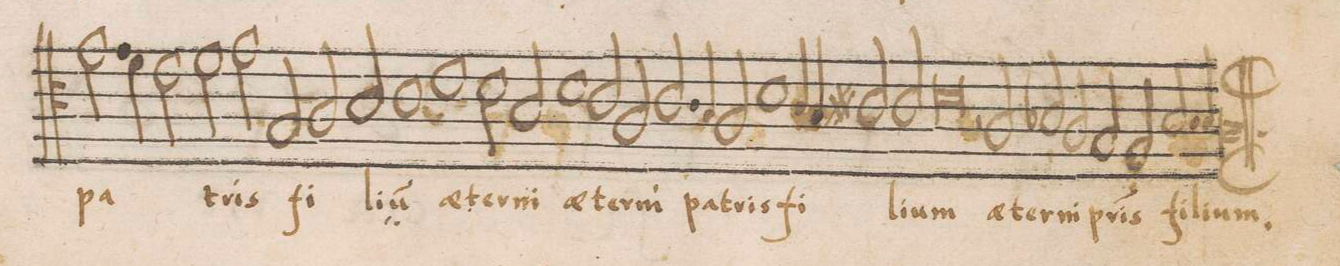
**kern	**text
*I"CANTVS	*
*clefC4	*
*k[]	*
*met(C|)	*
*M2/1	*
2.g\	pa-
4f\	.
=27-	=27-
2e\	.
2f\	-tris
2g\	.
2G/	fi-
=28-	=28-
2A/	.
2B/	-li-
1c	-u(m)
=29-	=29-
1e	ae-
2d\	-ter-
2B/	-ni
=30-	=30-
1d	ae-
2c/	-ter-
2A/	-ni
=31-	=31-
2.c/	pa-
4B/	.
2A/	-tris
1d\	fi-
=32-	=32-
4c/	.
4B/	.
2c#X/	.
2c#/	-li-
=33-	=33-
0d	-um
=34-	=34-
2r	.
2A/	ae-
2B-X/	-ter-
2A/	-ni
=35-	=35-
2G/	p(at)-
2F/	-ris
2.B-/	fi-
4B-/	-li-
=36-	=36-
0A;;	-um.
=||	=||
*-	*-
